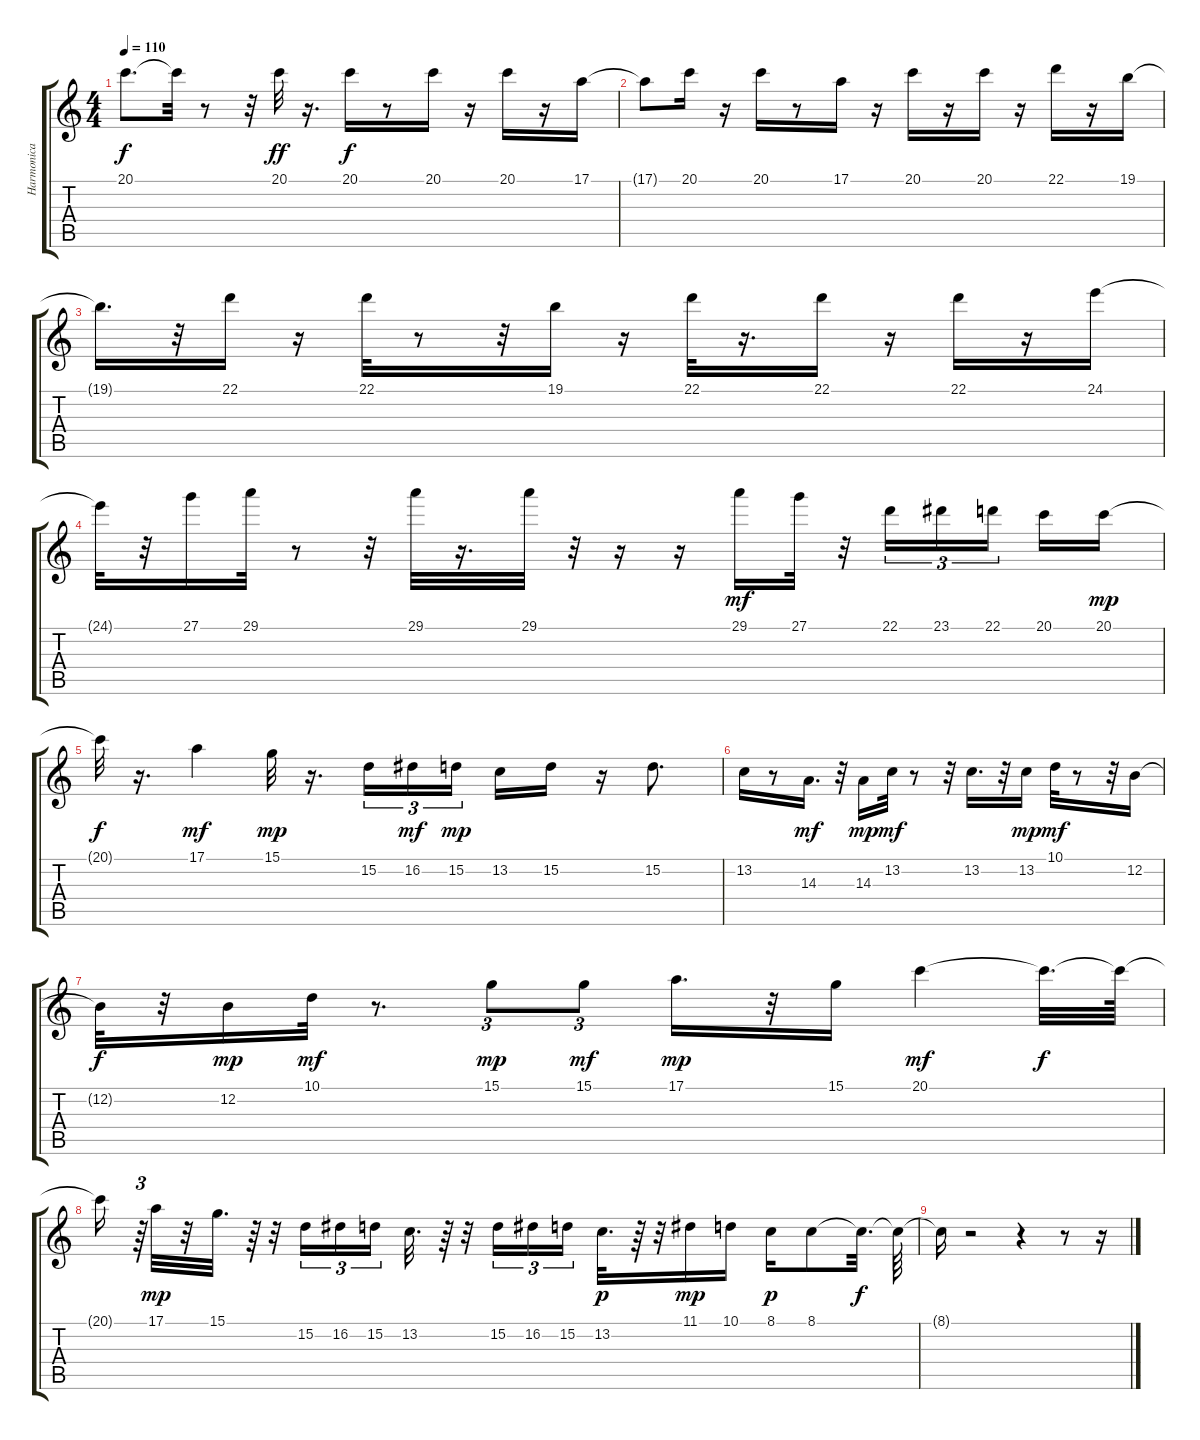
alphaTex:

\track ("Harmonica" "Harmonica") {instrument harmonica}
\staff {score tabs}
\tuning (E4 B3 G3 D3 A2 E2) {hide}
\ts (4 4)
\tempo 110
\clef g2
\ks c
20.1{t}.8{d dy f} 20.1{t}.32 r.8 r.32 20.1.32{dy ff} r.16{d} 20.1.16{dy f} r.8 20.1.16 r.16 20.1.16 r.16 17.1.16 |
17.1{t}.8 20.1.16 r.16 20.1.16 r.8 17.1.16 r.16 20.1.16 r.16 20.1.16 r.16 22.1.16 r.16 19.1.16 |
19.1{t}.16{d} r.32 22.1.16 r.16 22.1.32 r.8 r.32 19.1.16 r.16 22.1.32 r.16{d} 22.1.16 r.16 22.1.16 r.16 24.1.16 |
24.1{t}.32 r.32 27.1.16 29.1.32 r.8 r.32 29.1.32 r.16{d} 29.1.32 r.32 r.16 r.16 29.1.16{dy mf} 27.1.32 r.32 22.1.16{tu (3 2)} 23.1.16{tu (3 2)} 22.1.16{tu (3 2) beam splitsecondary} 20.1.16 20.1.16{dy mp} |
20.1{t}.32{dy f} r.16{d} 17.1.4{dy mf} 15.1.32{dy mp} r.16{d} 15.2.16{tu (3 2)} 16.2.16{tu (3 2) dy mf} 15.2.16{tu (3 2) dy mp beam splitsecondary} 13.2.16 15.2.16 r.16 15.2.8{d} |
13.2.16 r.8 14.3.16{d dy mf} r.32 14.3.16{dy mp} 13.2.32{dy mf} r.8 r.32 13.2.16{d} r.32 13.2.16{dy mp} 10.1.32{dy mf} r.8 r.32 12.2.16 |
12.2{t}.32{dy f} r.32 12.2.16{dy mp} 10.1.32{dy mf} r.8{d} 15.1.8{tu (3 2) dy mp} 15.1.8{tu (3 2) dy mf} 17.1.16{d dy mp} r.32 15.1.16 20.1.4{dy mf} 20.1{t}.32{d dy f} 20.1{t}.64 |
20.1{t}.16 r.64{tu (3 2)} 17.1.32{dy mp} r.32 15.1.32{d} r.64 r.32 15.2.16{tu (3 2)} 16.2.16{tu (3 2)} 15.2.16{tu (3 2) beam splitsecondary} 13.2.32{d} r.64 r.32 15.2.16{tu (3 2)} 16.2.16{tu (3 2)} 15.2.16{tu (3 2)} 13.2.32{d dy p} r.64 r.32 11.1.16{dy mp} 10.1.16 8.1.16{dy p} 8.1.8 8.1{t}.32{d dy f} 8.1{t}.64 |
8.1{t}.16 r.2 r.4 r.8 r.16
